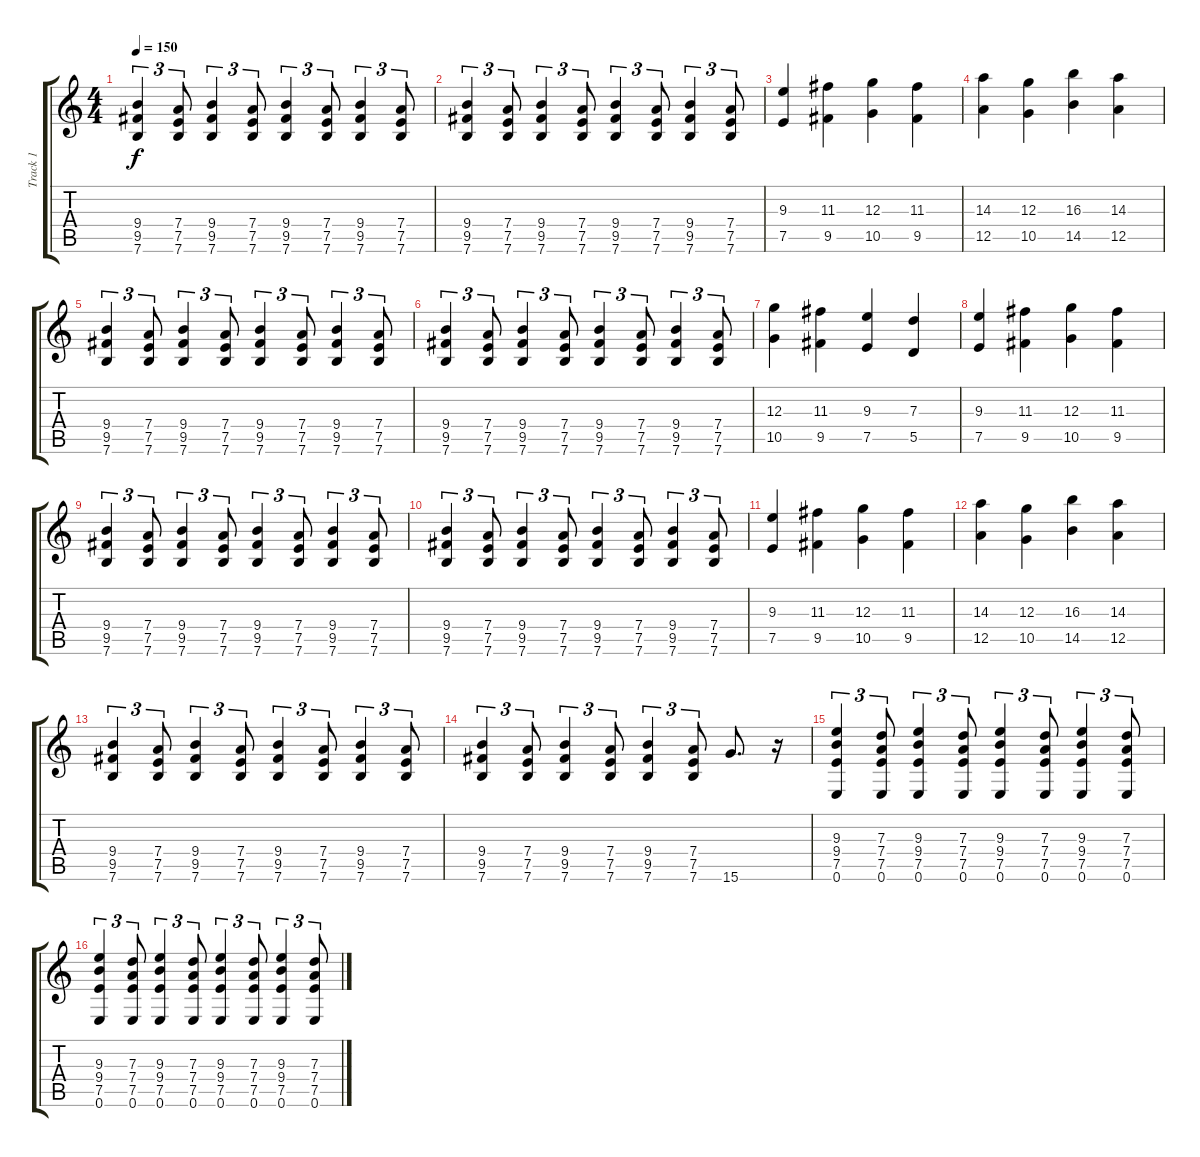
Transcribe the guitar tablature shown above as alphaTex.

\track ("Track 1" "Track 1") {instrument acousticguitarsteel}
\staff {score tabs}
\tuning (E4 B3 G3 D3 A2 E2) {hide}
\ts (4 4)
\tempo 150
\clef g2
\ks c
(9.4 9.5 7.6).4{tu (3 2) dy f} (7.4 7.5 7.6).8{tu (3 2)} (9.4 9.5 7.6).4{tu (3 2)} (7.4 7.5 7.6).8{tu (3 2)} (9.4 9.5 7.6).4{tu (3 2)} (7.4 7.5 7.6).8{tu (3 2)} (9.4 9.5 7.6).4{tu (3 2)} (7.4 7.5 7.6).8{tu (3 2)} |
(9.4 9.5 7.6).4{tu (3 2)} (7.4 7.5 7.6).8{tu (3 2)} (9.4 9.5 7.6).4{tu (3 2)} (7.4 7.5 7.6).8{tu (3 2)} (9.4 9.5 7.6).4{tu (3 2)} (7.4 7.5 7.6).8{tu (3 2)} (9.4 9.5 7.6).4{tu (3 2)} (7.4 7.5 7.6).8{tu (3 2)} |
(9.3 7.5).4 (11.3 9.5).4 (12.3 10.5).4 (11.3 9.5).4 |
(14.3 12.5).4 (12.3 10.5).4 (16.3 14.5).4 (14.3 12.5).4 |
(9.4 9.5 7.6).4{tu (3 2)} (7.4 7.5 7.6).8{tu (3 2)} (9.4 9.5 7.6).4{tu (3 2)} (7.4 7.5 7.6).8{tu (3 2)} (9.4 9.5 7.6).4{tu (3 2)} (7.4 7.5 7.6).8{tu (3 2)} (9.4 9.5 7.6).4{tu (3 2)} (7.4 7.5 7.6).8{tu (3 2)} |
(9.4 9.5 7.6).4{tu (3 2)} (7.4 7.5 7.6).8{tu (3 2)} (9.4 9.5 7.6).4{tu (3 2)} (7.4 7.5 7.6).8{tu (3 2)} (9.4 9.5 7.6).4{tu (3 2)} (7.4 7.5 7.6).8{tu (3 2)} (9.4 9.5 7.6).4{tu (3 2)} (7.4 7.5 7.6).8{tu (3 2)} |
(12.3 10.5).4 (11.3 9.5).4 (9.3 7.5).4 (7.3 5.5).4 |
(9.3 7.5).4 (11.3 9.5).4 (12.3 10.5).4 (11.3 9.5).4 |
(9.4 9.5 7.6).4{tu (3 2)} (7.4 7.5 7.6).8{tu (3 2)} (9.4 9.5 7.6).4{tu (3 2)} (7.4 7.5 7.6).8{tu (3 2)} (9.4 9.5 7.6).4{tu (3 2)} (7.4 7.5 7.6).8{tu (3 2)} (9.4 9.5 7.6).4{tu (3 2)} (7.4 7.5 7.6).8{tu (3 2)} |
(9.4 9.5 7.6).4{tu (3 2)} (7.4 7.5 7.6).8{tu (3 2)} (9.4 9.5 7.6).4{tu (3 2)} (7.4 7.5 7.6).8{tu (3 2)} (9.4 9.5 7.6).4{tu (3 2)} (7.4 7.5 7.6).8{tu (3 2)} (9.4 9.5 7.6).4{tu (3 2)} (7.4 7.5 7.6).8{tu (3 2)} |
(9.3 7.5).4 (11.3 9.5).4 (12.3 10.5).4 (11.3 9.5).4 |
(14.3 12.5).4 (12.3 10.5).4 (16.3 14.5).4 (14.3 12.5).4 |
(9.4 9.5 7.6).4{tu (3 2)} (7.4 7.5 7.6).8{tu (3 2)} (9.4 9.5 7.6).4{tu (3 2)} (7.4 7.5 7.6).8{tu (3 2)} (9.4 9.5 7.6).4{tu (3 2)} (7.4 7.5 7.6).8{tu (3 2)} (9.4 9.5 7.6).4{tu (3 2)} (7.4 7.5 7.6).8{tu (3 2)} |
(9.4 9.5 7.6).4{tu (3 2)} (7.4 7.5 7.6).8{tu (3 2)} (9.4 9.5 7.6).4{tu (3 2)} (7.4 7.5 7.6).8{tu (3 2)} (9.4 9.5 7.6).4{tu (3 2)} (7.4 7.5 7.6).8{tu (3 2)} 15.6.8{d} r.16 |
(9.3 9.4 7.5 0.6).4{tu (3 2)} (7.3 7.4 7.5 0.6).8{tu (3 2)} (9.3 9.4 7.5 0.6).4{tu (3 2)} (7.3 7.4 7.5 0.6).8{tu (3 2)} (9.3 9.4 7.5 0.6).4{tu (3 2)} (7.3 7.4 7.5 0.6).8{tu (3 2)} (9.3 9.4 7.5 0.6).4{tu (3 2)} (7.3 7.4 7.5 0.6).8{tu (3 2)} |
(9.3 9.4 7.5 0.6).4{tu (3 2)} (7.3 7.4 7.5 0.6).8{tu (3 2)} (9.3 9.4 7.5 0.6).4{tu (3 2)} (7.3 7.4 7.5 0.6).8{tu (3 2)} (9.3 9.4 7.5 0.6).4{tu (3 2)} (7.3 7.4 7.5 0.6).8{tu (3 2)} (9.3 9.4 7.5 0.6).4{tu (3 2)} (7.3 7.4 7.5 0.6).8{tu (3 2)}
